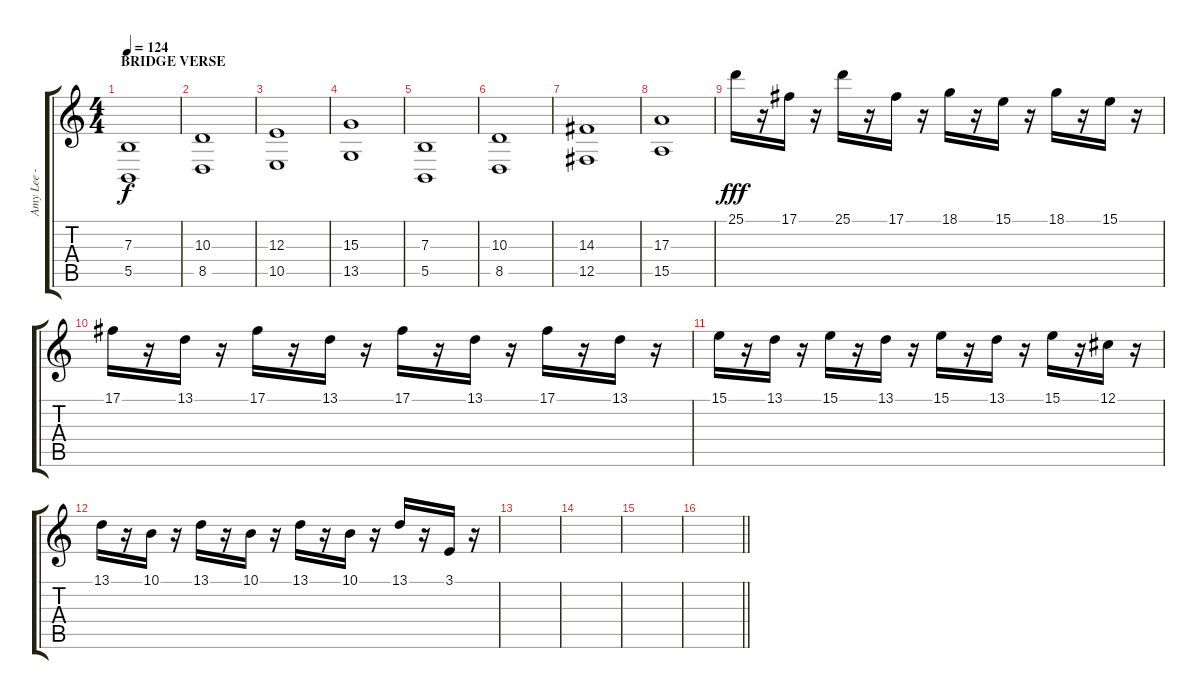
\track ("Amy Lee - keyboards/effects" "Amy Lee - ") {instrument stringensemble2}
\staff {score tabs}
\tuning (Db4 Ab3 E3 B2 Gb2 B1) {hide}
\ts (4 4)
\section ("" "BRIDGE VERSE")
\tempo 124
\clef g2
\ks c
(7.3 5.5).1{dy f} |
(10.3 8.5).1 |
(12.3 10.5).1 |
(15.3 13.5).1 |
(7.3 5.5).1 |
(10.3 8.5).1 |
(14.3 12.5).1 |
(17.3 15.5).1 |
25.1.16{dy fff volume 10 instrument stringensemble1} r.16 17.1.16 r.16 25.1.16 r.16 17.1.16 r.16 18.1.16 r.16 15.1.16 r.16 18.1.16 r.16 15.1.16 r.16 |
17.1.16 r.16 13.1.16 r.16 17.1.16 r.16 13.1.16 r.16 17.1.16 r.16 13.1.16 r.16 17.1.16 r.16 13.1.16 r.16 |
15.1.16 r.16 13.1.16 r.16 15.1.16 r.16 13.1.16 r.16 15.1.16 r.16 13.1.16 r.16 15.1.16 r.16 12.1.16 r.16 |
13.1.16 r.16 10.1.16 r.16 13.1.16 r.16 10.1.16 r.16 13.1.16 r.16 10.1.16 r.16 13.1.16 r.16 3.1.16 r.16 |
|
|
|
\barLineRight lightlight
